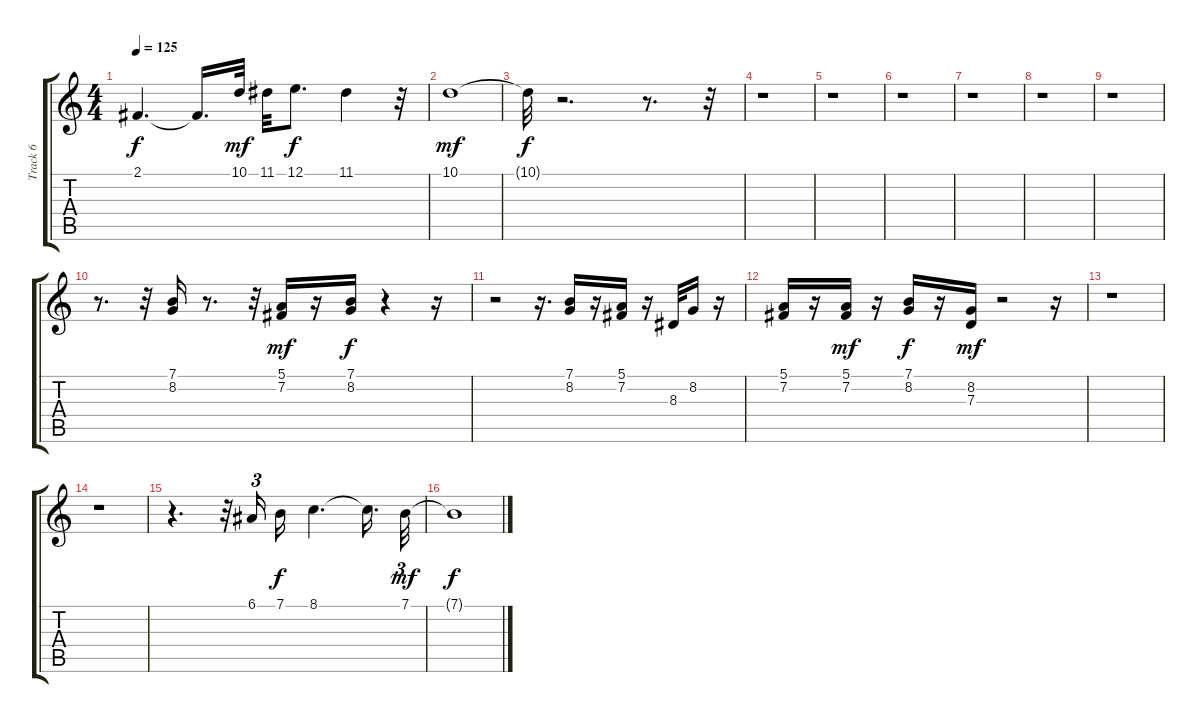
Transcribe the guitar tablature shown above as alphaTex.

\track ("Track 6" "Track 6") {instrument frenchhorn}
\staff {score tabs}
\tuning (E4 B3 G3 D3 A2 E2) {hide}
\ts (4 4)
\tempo 125
\clef g2
\ks c
2.1.4{d dy f} 2.1{t}.16{d} 10.1.32{dy mf} 11.1.32 12.1.8{d dy f} 11.1.4 r.32 |
10.1.1{dy mf} |
10.1{t}.32{dy f} r.2{d} r.8{d} r.32 |
r.1 |
r.1 |
r.1 |
r.1 |
r.1 |
r.1 |
r.8{d} r.32 (7.1 8.2).16 r.8{d} r.32 (5.1 7.2).16{dy mf} r.16 (7.1 8.2).16{dy f} r.4 r.16 |
r.2 r.16{d} (7.1 8.2).16 r.16 (5.1 7.2).16 r.16 8.3.32 8.2.16 r.16 |
(5.1 7.2).16 r.16 (5.1 7.2).16{dy mf} r.16 (7.1 8.2).16{dy f} r.16 (8.2 7.3).16{dy mf} r.2 r.16 |
r.1 |
r.1 |
r.4{d} r.32 6.1.16{tu (3 2)} 7.1.16{dy f} 8.1.4{d} 8.1{t}.16{d} 7.1.32{tu (3 2) dy mf} |
7.1{t}.1{dy f}
